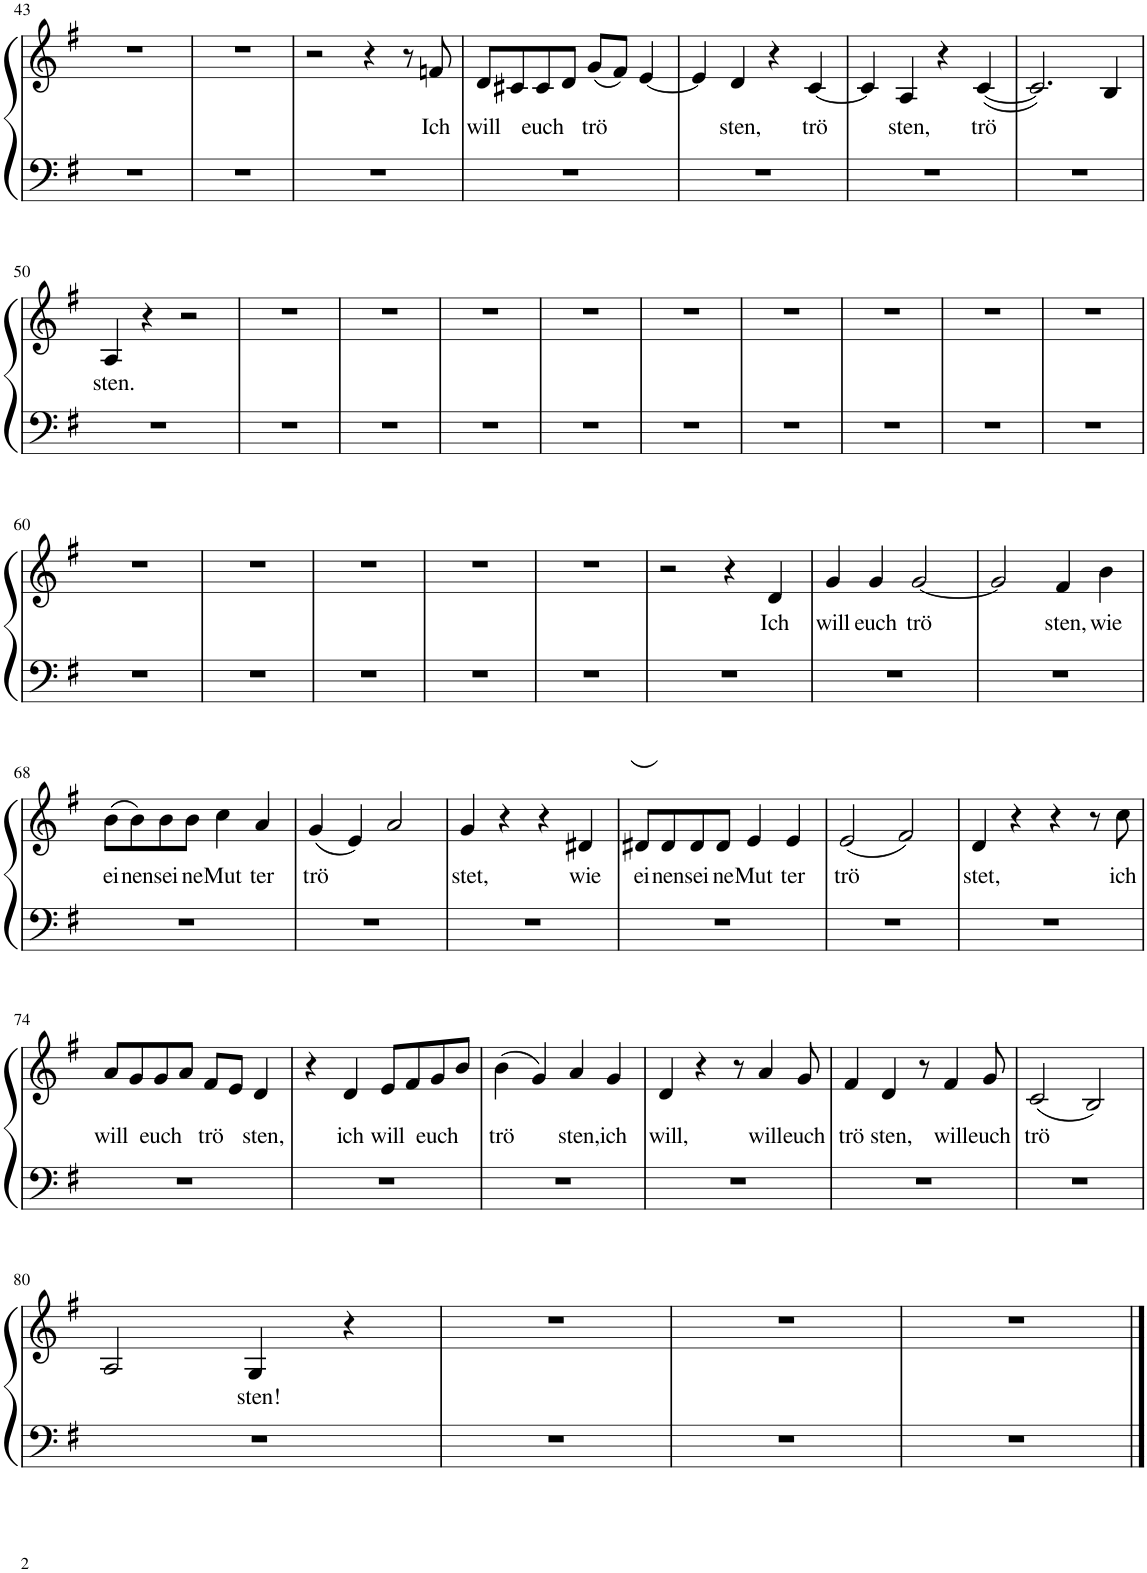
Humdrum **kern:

**kern	**kern	**text
*part1	*part1	*part1
*staff2	*staff1	*staff1
*I"Piano	*	*
*I'Pno.	*	*
!!LO:PB:g=z
*clefF4	*clefG2	*
*k[f#]	*k[f#]	*
*M4/4	*M4/4	*
=43	=43	=43
1r	1r	.
=44	=44	=44
1r	1r	.
=45	=45	=45
1r	2r	.
.	4r	.
.	8r	.
!	!	!LO:LY:b
.	8fn/	Ich
=46	=46	=46
!	!	!LO:LY:b
1r	8d/L	will
.	8c#X/	.
!	!	!LO:LY:b
.	8c#/	euch
.	8d/J	.
!	!	!LO:LY:b
.	(8g/L	trö
.	8f#/J)	.
.	[4e/	.
=47	=47	=47
1r	4e/]	.
!	!	!LO:LY:b
.	4d/	sten,
.	4r	.
!	!	!LO:LY:b
.	[4c/	trö
=48	=48	=48
1r	4c/]	.
!	!	!LO:LY:b
.	4A/	sten,
.	4r	.
!	!	!LO:LY:b
.	([4c/	trö
=49	=49	=49
1r	2.c/])	.
.	4B/	.
!!LO:LB:g=z
=50	=50	=50
!	!	!LO:LY:b
1r	4A/	sten.
.	4r	.
.	2r	.
=51	=51	=51
1r	1r	.
=52	=52	=52
1r	1r	.
=53	=53	=53
1r	1r	.
=54	=54	=54
1r	1r	.
=55	=55	=55
1r	1r	.
=56	=56	=56
1r	1r	.
=57	=57	=57
1r	1r	.
=58	=58	=58
1r	1r	.
=59	=59	=59
1r	1r	.
!!LO:LB:g=z
=60	=60	=60
1r	1r	.
=61	=61	=61
1r	1r	.
=62	=62	=62
1r	1r	.
=63	=63	=63
1r	1r	.
=64	=64	=64
1r	1r	.
=65	=65	=65
1r	2r	.
.	4r	.
!	!	!LO:LY:b
.	4d/	Ich
=66	=66	=66
!	!	!LO:LY:b
1r	4g/	will
!	!	!LO:LY:b
.	4g/	euch
!	!	!LO:LY:b
.	[2g/	trö
=67	=67	=67
1r	2g/]	.
!	!	!LO:LY:b
.	4f#/	sten,
!	!	!LO:LY:b
.	4b\	wie
!!LO:LB:g=z
=68	=68	=68
!	!	!LO:LY:b
1r	(8b\L	ei
!	!	!LO:LY:b
.	8b\)	nen
!	!	!LO:LY:b
.	8b\	sei
!	!	!LO:LY:b
.	8b\J	ne
!	!	!LO:LY:b
.	4cc\	Mut
!	!	!LO:LY:b
.	4a/	ter
=69	=69	=69
!	!	!LO:LY:b
1r	(4g/	trö
.	4e/)	.
.	2a/	.
=70	=70	=70
!	!	!LO:LY:b
1r	4g/	stet,
.	4r	.
.	4r	.
!	!	!LO:LY:b
.	4d#X/	wie
=71	=71	=71
!	!	!LO:LY:b
1r	(8d#X/L	ei
!	!	!LO:LY:b
.	8d#/)	nen
!	!	!LO:LY:b
.	8d#/	sei
!	!	!LO:LY:b
.	8d#/J	ne
!	!	!LO:LY:b
.	4e/	Mut
!	!	!LO:LY:b
.	4e/	ter
=72	=72	=72
!	!	!LO:LY:b
1r	(2e/	trö
.	2f#/)	.
=73	=73	=73
!	!	!LO:LY:b
1r	4d/	stet,
.	4r	.
.	4r	.
.	8r	.
!	!	!LO:LY:b
.	8cc\	ich
!!LO:LB:g=z
=74	=74	=74
!	!	!LO:LY:b
1r	8a/L	will
.	8g/	.
!	!	!LO:LY:b
.	8g/	euch
.	8a/J	.
!	!	!LO:LY:b
.	8f#/L	trö
.	8e/J	.
!	!	!LO:LY:b
.	4d/	sten,
=75	=75	=75
1r	4r	.
!	!	!LO:LY:b
.	4d/	ich
!	!	!LO:LY:b
.	8e/L	will
.	8f#/	.
!	!	!LO:LY:b
.	8g/	euch
.	8b/J	.
=76	=76	=76
!	!	!LO:LY:b
1r	(4b\	trö
.	4g/)	.
!	!	!LO:LY:b
.	4a/	sten,
!	!	!LO:LY:b
.	4g/	ich
=77	=77	=77
!	!	!LO:LY:b
1r	4d/	will,
.	4r	.
.	8r	.
!	!	!LO:LY:b
.	4a/	will
!	!	!LO:LY:b
.	8g/	euch
=78	=78	=78
!	!	!LO:LY:b
1r	4f#/	trö
!	!	!LO:LY:b
.	4d/	sten,
.	8r	.
!	!	!LO:LY:b
.	4f#/	will
!	!	!LO:LY:b
.	8g/	euch
=79	=79	=79
!	!	!LO:LY:b
1r	(2c/	trö
.	2B/)	.
!!LO:LB:g=z
=80	=80	=80
1r	2A/	.
!	!	!LO:LY:b
.	4G/	sten!
.	4r	.
=81	=81	=81
1r	1r	.
=82	=82	=82
1r	1r	.
=83	=83	=83
1r	1r	.
==	==	==
*-	*-	*-
